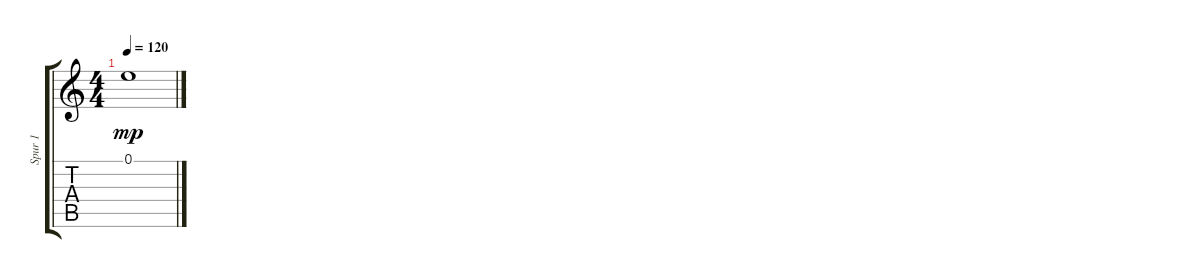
\track ("Spur 1" "Spur 1") {instrument acousticguitarnylon}
\staff {score tabs}
\tuning (E4 B3 G3 D3 A2 E2) {hide}
\ts (4 4)
\tempo 120
\clef g2
\ks c
0.1.1{dy mp}
